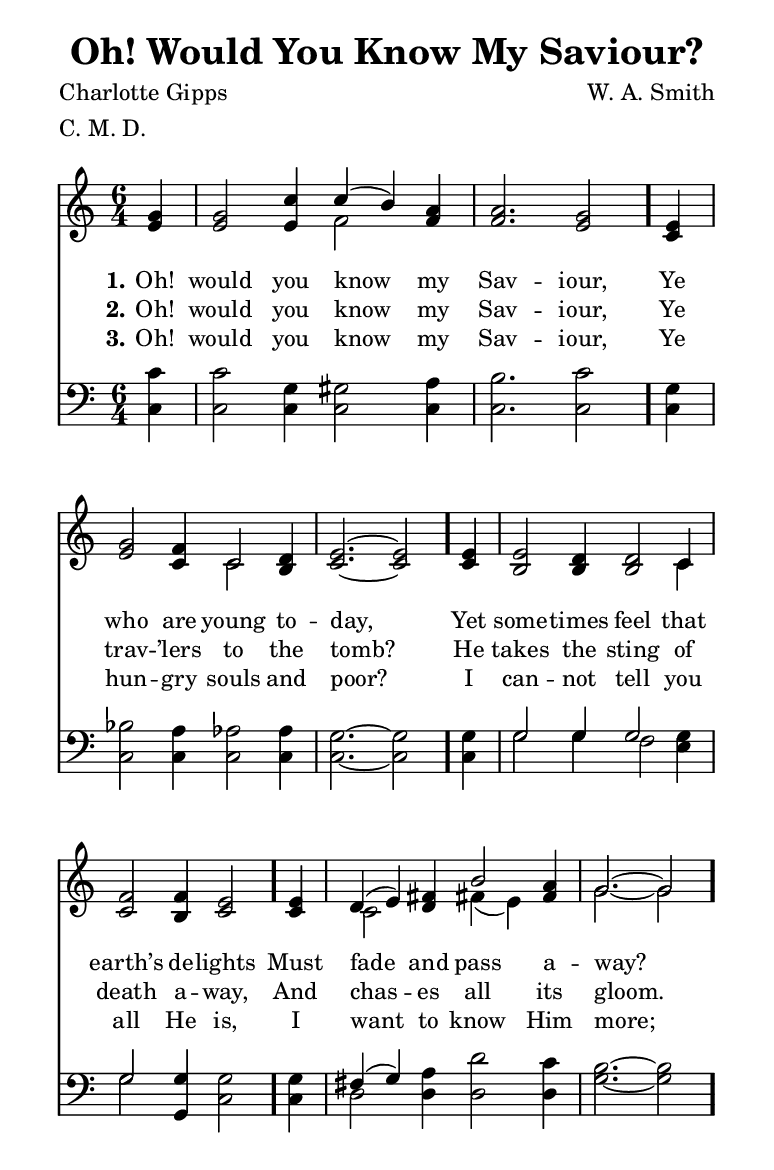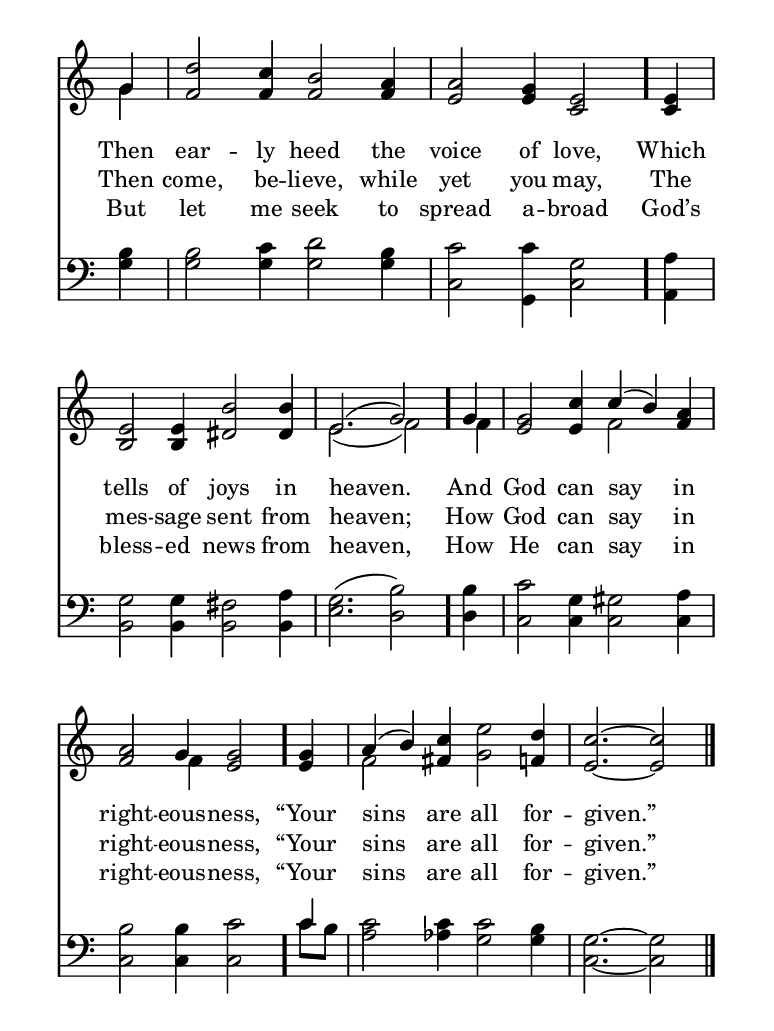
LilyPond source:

\include "common/global.ily"
\paper {
  \include "common/paper.ily"
}

\header{
  %children
  hymnnumber = "354"
  title = "Oh! Would You Know My Saviour?"
  tunename = "Spes Celestis"
  meter = "C. M. D."
  poet = "Charlotte Gipps"
  composer = "W. A. Smith"
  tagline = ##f
}

global = {
  \include "common/overrides.ily"
  \override Staff.TimeSignature.style = #'numbered
  \time 6/4
  \override Score.MetronomeMark.transparent = ##t % hide all fermata changes too
  \tempo 4=130
  \key c \major
  \partial 4
  \autoBeamOff
}

notesSoprano = {
\global
\relative c'' {

  g4 | g2 c4 c( b) a | a2. g2
  e4 | g2 f4 c2 d4 | e2. ~ e2 \eogbreak
  e4 | e2 d4 d2 c4 | f2 f4 e2
  e4 | d( e) fis b2 a4 | g2. ~ g2 \eogbreak
  g4 | d'2 c4 b2 a4 | a2 g4 e2
  e4 | e2 e4 b'2 b4 | e,2.( g2) \eogbreak
  g4 | g2 c4 c( b) a | a2 g4 g2
  g4 | a( b) c e2 d4 | c2. ~ c2

  \bar "|."

}
}

notesAlto = {
\global
\relative e' {

  e4 e2 e4 f2 f4 | f2. e2
  c4 | e2 c4 c2 b4 | c2. ~ c2
  c4 | b2 b4 b2 c4 | c2 b4 c2
  c4 | c2 d4 fis!( e) fis | g2. ~ g2
  g4 | f2 f4 f2 f4 | e2 e4 c2
  c4 | b2 b4 dis2 dis4 | e2.( f2)
  f4 | e2 e4 f2 f4 | f2 f4 e2
  e4 | f2 fis4 g2 f4 | e2. ~ e2 % original fails to make last `f4` natural

}
}

notesTenor = {
\global
\relative a {

  c4 | c2 g4 gis2 a4 | b2. c2
  g4 | bes2 a4 aes2 aes4 | g2. ~ g2
  g4 | g2 g4 g2 g4 | g2 g4 g2
  g4 | fis4( g) a d2 c4 | b2. ~ b2
  b4 | b2 c4 d2 b4 | c2 c4 g2
  a4 | g2 g4 fis2 a4 | g2.( b2)
  b4 | c2 g4 gis2 a4 | b2 b4 c2
  c4 | c2 c4 c2 b4 | g2. ~ g2

}
}

notesBass = {
\global
\relative f {

  c4 | c2 c4 c2 c4 | c2. c2
  c4 | c2 c4 c2 c4 | c2. ~ c2
  c4 | g'2 g4 f2 e4 | g2 g,4 c2
  c4 | d2 d4 d2 d4 | g2. ~ g2
  g4 | g2 g4 g2 g4 | c,2 g4 c2
  a4 | b2 b4 b2 b4 | e2.( d2)
  d4 | c2 c4 c2 c4 | c2 c4 c2
  c'8[ b] | a2 aes4 g2 g4 | c,2. ~ c2

}
}

wordsA = \lyricmode {
\set stanza = "1."

Oh! would you know my Sav -- iour, \bar "."
Ye who are young to -- day, \bar "."
Yet some -- times feel that earth’s de -- lights \bar "."
Must fade and pass a -- way? \bar "."
Then ear -- ly heed the voice of love, \bar "."
Which tells of joys in heaven. \bar "."
And God can say in right -- eous -- ness, \bar "."
“Your sins are all for -- given.” \bar "."

}

wordsB = \lyricmode {
\set stanza = "2."

Oh! would you know my Sav -- iour,
Ye trav -- ’lers to the tomb?
He takes the sting of death a -- way,
And chas -- es all its gloom.
Then come, be -- lieve, while yet you may,
The mes -- sage sent from heaven;
How God can say in right -- eous -- ness,
“Your sins are all for -- given.”

}

wordsC = \lyricmode {
\set stanza = "3."

Oh! would you know my Sav -- iour,
Ye hun -- gry souls and poor?
I can -- not tell you all He is,
I want to know Him more;
But let me seek to spread a -- broad
God’s bless -- ed news from heaven,
How He can say in right -- eous -- ness,
“Your sins are all for -- given.”

}

\score {
  \context ChoirStaff <<
    \context Staff = upper <<
      \set Staff.autoBeaming = ##f
      \set ChoirStaff.systemStartDelimiter = #'SystemStartBar
      \set ChoirStaff.printPartCombineTexts = ##f
      \partcombine #'(2 . 11) \notesSoprano \notesAlto
      \context NullVoice = sopranos { \voiceOne << \notesSoprano >> }
      \context Lyrics = one   \lyricsto sopranos \wordsA
      \context Lyrics = two   \lyricsto sopranos \wordsB
      \context Lyrics = three \lyricsto sopranos \wordsC
    >>
    \context Staff = men <<
      \set Staff.autoBeaming = ##f
      \clef bass
      \set ChoirStaff.printPartCombineTexts = ##f
      \partcombine #'(2 . 11) \notesTenor \notesBass
    >>
  >>
  \layout {
    \include "common/layout.ily"
  }
  \midi{
    \include "common/midi.ily"
  }
}

\version "2.19.49"  % necessary for upgrading to future LilyPond versions.

% vi:set et ts=2 sw=2 ai nocindent syntax=lilypond:
